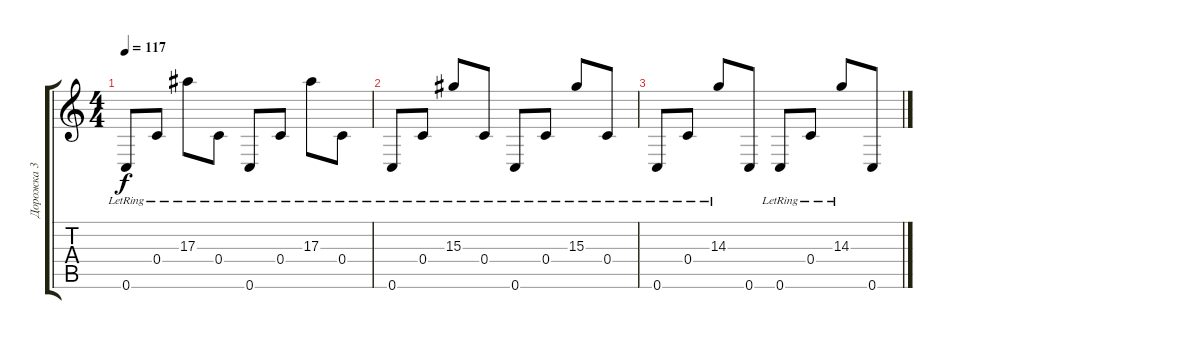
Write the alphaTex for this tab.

\track ("Дорожка 3" "Дорожка 3") {instrument electricguitarclean}
\staff {score tabs}
\tuning (D4 A3 F3 C3 G2 C2) {hide}
\ts (4 4)
\tempo 117
\clef g2
\ks c
0.6{lr}.8{dy f} 0.4{lr}.8 17.3{lr}.8 0.4{lr}.8 0.6{lr}.8 0.4{lr}.8 17.3{lr}.8 0.4{lr}.8 |
0.6{lr}.8 0.4{lr}.8 15.3{lr}.8 0.4{lr}.8 0.6{lr}.8 0.4{lr}.8 15.3{lr}.8 0.4{lr}.8 |
0.6{lr}.8 0.4{lr}.8 14.3{lr}.8 0.6.8 0.6{lr}.8 0.4{lr}.8 14.3{lr}.8 0.6.8
